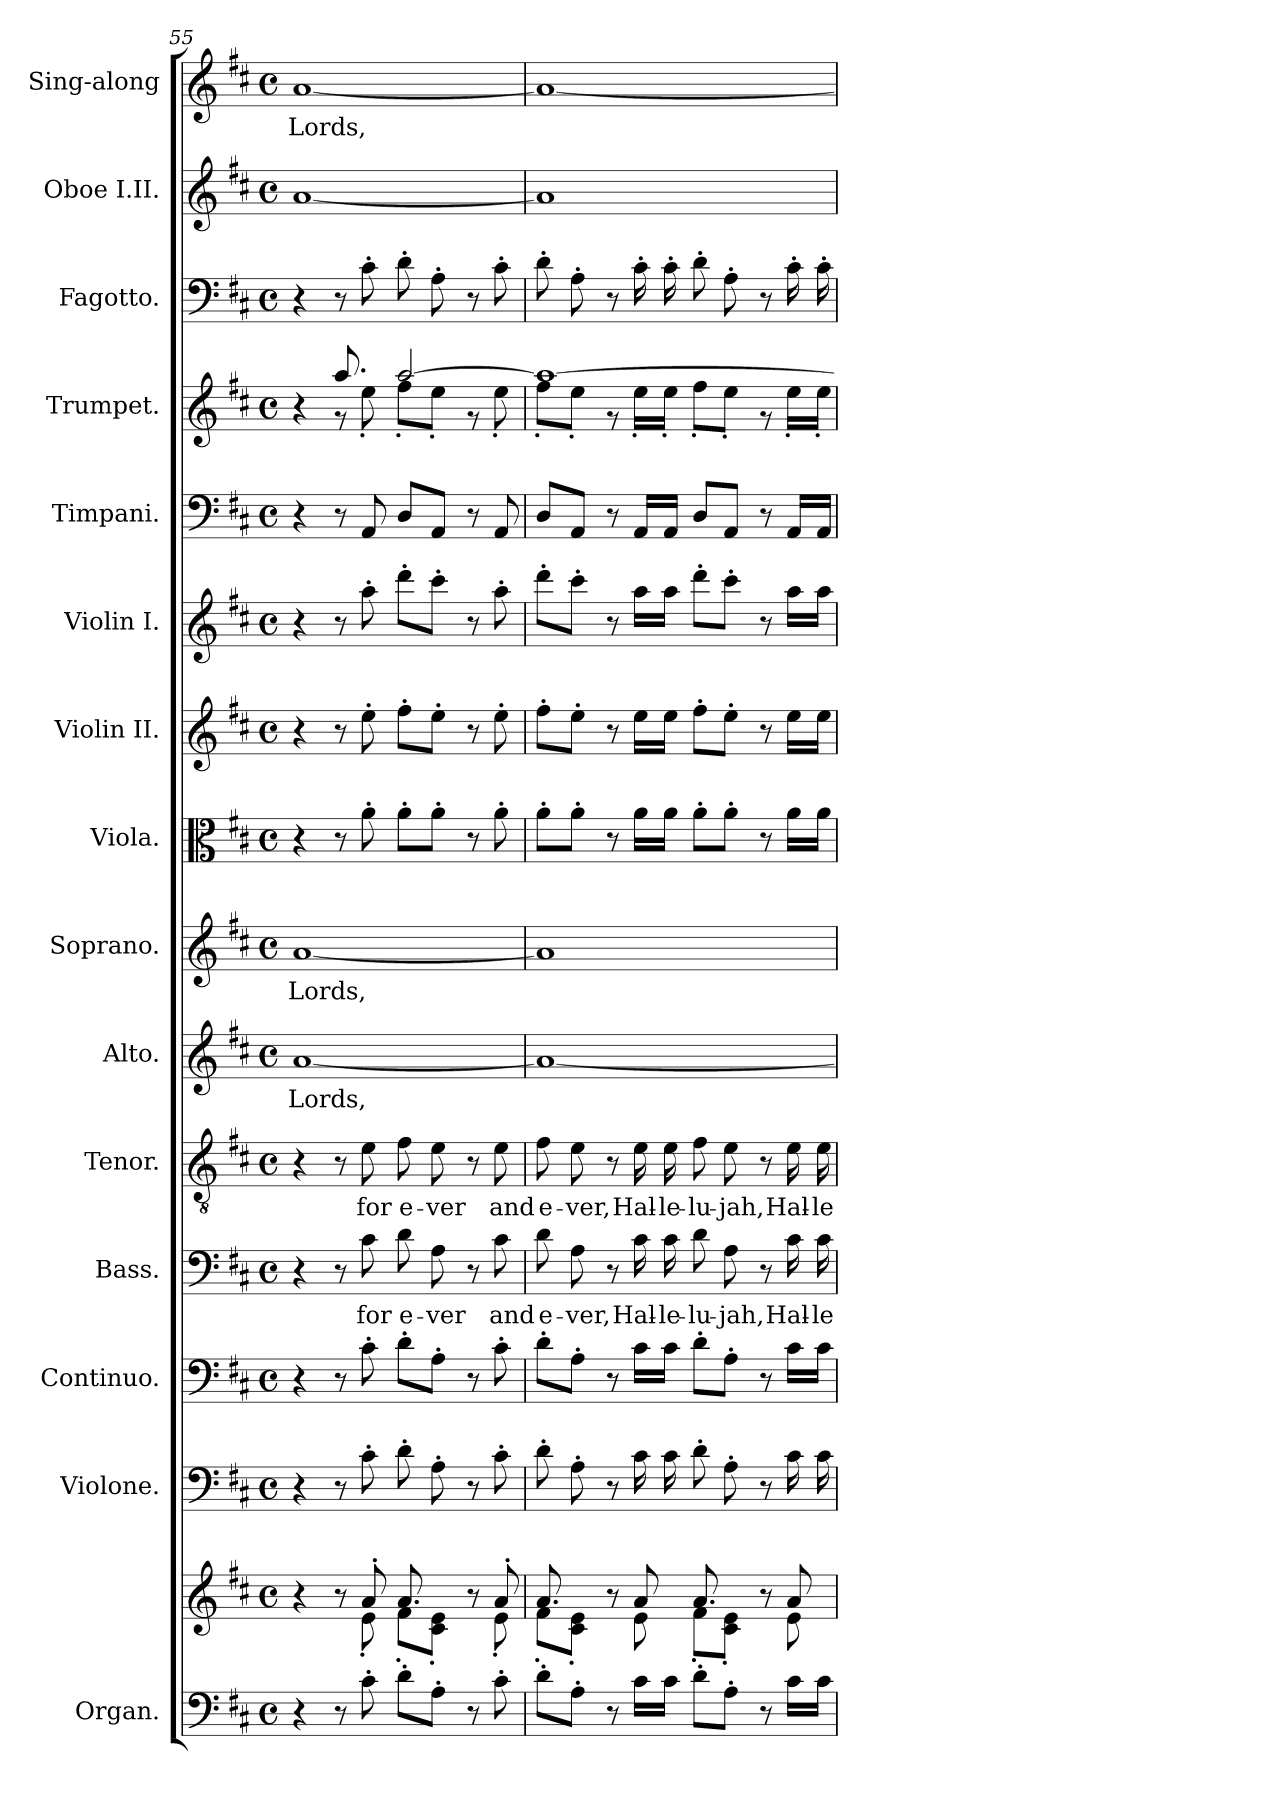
**kern	**kern	**text	**kern	**kern	**kern	**text	**kern	**text	**kern	**text	**kern	**text	**kern	**kern	**kern	**kern	**kern	**kern	**kern	**kern	**text
*part15	*part15	*part15	*part14	*part13	*part12	*part12	*part11	*part11	*part10	*part10	*part9	*part9	*part8	*part7	*part6	*part5	*part4	*part3	*part2	*part1	*part1
*staff16	*staff15	*staff15	*staff14	*staff13	*staff12	*staff12	*staff11	*staff11	*staff10	*staff10	*staff9	*staff9	*staff8	*staff7	*staff6	*staff5	*staff4	*staff3	*staff2	*staff1	*staff1
*I"Organ.	*	*	*I"Violone.	*I"Continuo.	*I"Bass.	*	*I"Tenor.	*	*I"Alto.	*	*I"Soprano.	*	*I"Viola.	*I"Violin II.	*I"Violin I.	*I"Timpani.	*I"Trumpet.	*I"Fagotto.	*I"Oboe I.II.	*I"Sing-along	*
*	*	*	*	*	*	*	*	*	*	*	*	*	*	*	*	*I'Timp	*I'Tpt	*	*I'Ob	*	*
*clefF4	*clefG2	*	*clefF4	*clefF4	*clefF4	*	*clefGv2	*	*clefG2	*	*clefG2	*	*clefC3	*clefG2	*clefG2	*clefF4	*clefG2	*clefF4	*clefG2	*clefG2	*
*	*	*	*ITrd7c12	*	*	*	*	*	*	*	*	*	*	*	*	*	*	*	*	*	*
*k[f#c#]	*k[f#c#]	*	*k[f#c#]	*k[f#c#]	*k[f#c#]	*	*k[f#c#]	*	*k[f#c#]	*	*k[f#c#]	*	*k[f#c#]	*k[f#c#]	*k[f#c#]	*k[f#c#]	*k[f#c#]	*k[f#c#]	*k[f#c#]	*k[f#c#]	*
*M4/4	*M4/4	*	*M4/4	*M4/4	*M4/4	*	*M4/4	*	*M4/4	*	*M4/4	*	*M4/4	*M4/4	*M4/4	*M4/4	*M4/4	*M4/4	*M4/4	*M4/4	*
*met(c)	*met(c)	*	*met(c)	*met(c)	*met(c)	*	*met(c)	*	*met(c)	*	*met(c)	*	*met(c)	*met(c)	*met(c)	*met(c)	*met(c)	*met(c)	*met(c)	*met(c)	*
=55	=55	=55	=55	=55	=55	=55	=55	=55	=55	=55	=55	=55	=55	=55	=55	=55	=55	=55	=55	=55	=55
*	*^	*	*	*	*	*	*	*	*	*	*	*	*	*	*	*	*	*	*	*	*
!	!	!	!	!	!	!	!	!	!	!	!LO:LY:b	!	!LO:LY:b	!	!	!	!	!	!	!	!	!LO:LY:b
*	*	*	*	*	*	*	*	*	*	*	*	*	*	*	*	*	*	*^	*	*	*	*
4r	4r	4.ryy	.	4r	4r	4r	.	4r	.	[1a	Lords,	[1a	Lords,	4r	4r	4r	4r	4r	4ryy	4r	[1a	[1a	Lords,
8r	8r	.	.	8r	8r	8r	.	8r	.	.	.	.	.	8r	8r	8r	8r	8.aa/	8r	8r	.	.	.
!	!	!	!	!	!	!	!LO:LY:b	!	!LO:LY:b	!	!	!	!	!	!	!	!	!	!	!	!	!	!
8c#'\	8a'!/	8e'!\	.	8C#'\	8c#'\	8c#\	for	8e\	for	.	.	.	.	8a'\	8ee'\	8aa'\	8AA/	.	8ee'\	8c#'\	.	.	.
.	.	.	.	.	.	.	.	.	.	.	.	.	.	.	.	.	.	16ryy	.	.	.	.	.
!	!	!	!	!	!	!	!LO:LY:b	!	!LO:LY:b	!	!	!	!	!	!	!	!	!	!	!	!	!	!
8d'\L	8.a!/	8f#'!\L	.	8D'\	8d'\L	8d\	e-	8f#\	e-	.	.	.	.	8a'\L	8ff#'\L	8ddd'\L	8D/L	[2aa/	8ff#'\L	8d'\	.	.	.
!	!	!	!	!	!	!	!LO:LY:b	!	!LO:LY:b	!	!	!	!	!	!	!	!	!	!	!	!	!	!
8A'\J	.	8c#!\' 8e!\'J	.	8AA'\	8A'\J	8A\	-ver	8e\	-ver	.	.	.	.	8a'\J	8ee'\J	8ccc#'\J	8AA/J	.	8ee'\J	8A'\	.	.	.
.	16ryy	.	.	.	.	.	.	.	.	.	.	.	.	.	.	.	.	.	.	.	.	.	.
8r	8r	8ryy	.	8r	8r	8r	.	8r	.	.	.	.	.	8r	8r	8r	8r	.	8r	8r	.	.	.
!	!	!	!	!	!	!	!LO:LY:b	!	!LO:LY:b	!	!	!	!	!	!	!	!	!	!	!	!	!	!
8c#'\	8a'!/	8e'!\	.	8C#'\	8c#'\	8c#\	and	8e\	and	.	.	.	.	8a'\	8ee'\	8aa'\	8AA/	.	8ee'\	8c#'\	.	.	.
=56	=56	=56	=56	=56	=56	=56	=56	=56	=56	=56	=56	=56	=56	=56	=56	=56	=56	=56	=56	=56	=56	=56	=56
!	!	!	!LO:LY:b	!	!	!	!LO:LY:b	!	!LO:LY:b	!	!	!	!	!	!	!	!	!	!	!	!	!	!
8d'\L	8.a!/	8f#'!\L	.	8D'\	8d'\L	8d\	e-	8f#\	e-	1a_	.	1a]	.	8a'\L	8ff#'\L	8ddd'\L	8D/L	1aa_	8ff#'\L	8d'\	1a]	1a_	.
!	!	!	!	!	!	!	!LO:LY:b	!	!LO:LY:b	!	!	!	!	!	!	!	!	!	!	!	!	!	!
8A'\J	.	8c#!\' 8e!\'J	.	8AA'\	8A'\J	8A\	-ver,	8e\	-ver,	.	.	.	.	8a'\J	8ee'\J	8ccc#'\J	8AA/J	.	8ee'\J	8A'\	.	.	.
.	16ryy	.	.	.	.	.	.	.	.	.	.	.	.	.	.	.	.	.	.	.	.	.	.
8r	8r	8ryy	.	8r	8r	8r	.	8r	.	.	.	.	.	8r	8r	8r	8r	.	8r	8r	.	.	.
!	!	!	!	!	!	!	!LO:LY:b	!	!LO:LY:b	!	!	!	!	!	!	!	!	!	!	!	!	!	!
16c#\LL	8a!/	8e!\	.	16C#\	16c#\LL	16c#\	Hal-	16e\	Hal-	.	.	.	.	16a\LL	16ee\LL	16aa\LL	16AA/LL	.	16ee'\LL	16c#'\	.	.	.
!	!	!	!	!	!	!	!LO:LY:b	!	!LO:LY:b	!	!	!	!	!	!	!	!	!	!	!	!	!	!
16c#\JJ	.	.	.	16C#\	16c#\JJ	16c#\	-le-	16e\	-le-	.	.	.	.	16a\JJ	16ee\JJ	16aa\JJ	16AA/JJ	.	16ee'\JJ	16c#'\	.	.	.
!	!	!	!	!	!	!	!LO:LY:b	!	!LO:LY:b	!	!	!	!	!	!	!	!	!	!	!	!	!	!
8d'\L	8.a!/	8f#'!\L	.	8D'\	8d'\L	8d\	-lu-	8f#\	-lu-	.	.	.	.	8a'\L	8ff#'\L	8ddd'\L	8D/L	.	8ff#'\L	8d'\	.	.	.
!	!	!	!	!	!	!	!LO:LY:b	!	!LO:LY:b	!	!	!	!	!	!	!	!	!	!	!	!	!	!
8A'\J	.	8c#!\' 8e!\'J	.	8AA'\	8A'\J	8A\	-jah,	8e\	-jah,	.	.	.	.	8a'\J	8ee'\J	8ccc#'\J	8AA/J	.	8ee'\J	8A'\	.	.	.
.	16ryy	.	.	.	.	.	.	.	.	.	.	.	.	.	.	.	.	.	.	.	.	.	.
8r	8r	8ryy	.	8r	8r	8r	.	8r	.	.	.	.	.	8r	8r	8r	8r	.	8r	8r	.	.	.
!	!	!	!	!	!	!	!LO:LY:b	!	!LO:LY:b	!	!	!	!	!	!	!	!	!	!	!	!	!	!
16c#\LL	8a!/	8e!\	.	16C#\	16c#\LL	16c#\	Hal-	16e\	Hal-	.	.	.	.	16a\LL	16ee\LL	16aa\LL	16AA/LL	.	16ee'\LL	16c#'\	.	.	.
!	!	!	!	!	!	!	!LO:LY:b	!	!LO:LY:b	!	!	!	!	!	!	!	!	!	!	!	!	!	!
16c#\JJ	.	.	.	16C#\	16c#\JJ	16c#\	-le-	16e\	-le-	.	.	.	.	16a\JJ	16ee\JJ	16aa\JJ	16AA/JJ	.	16ee'\JJ	16c#'\	.	.	.
*	*v	*v	*	*	*	*	*	*	*	*	*	*	*	*	*	*	*	*v	*v	*	*	*	*
=	=	=	=	=	=	=	=	=	=	=	=	=	=	=	=	=	=	=	=	=	=
*-	*-	*-	*-	*-	*-	*-	*-	*-	*-	*-	*-	*-	*-	*-	*-	*-	*-	*-	*-	*-	*-
